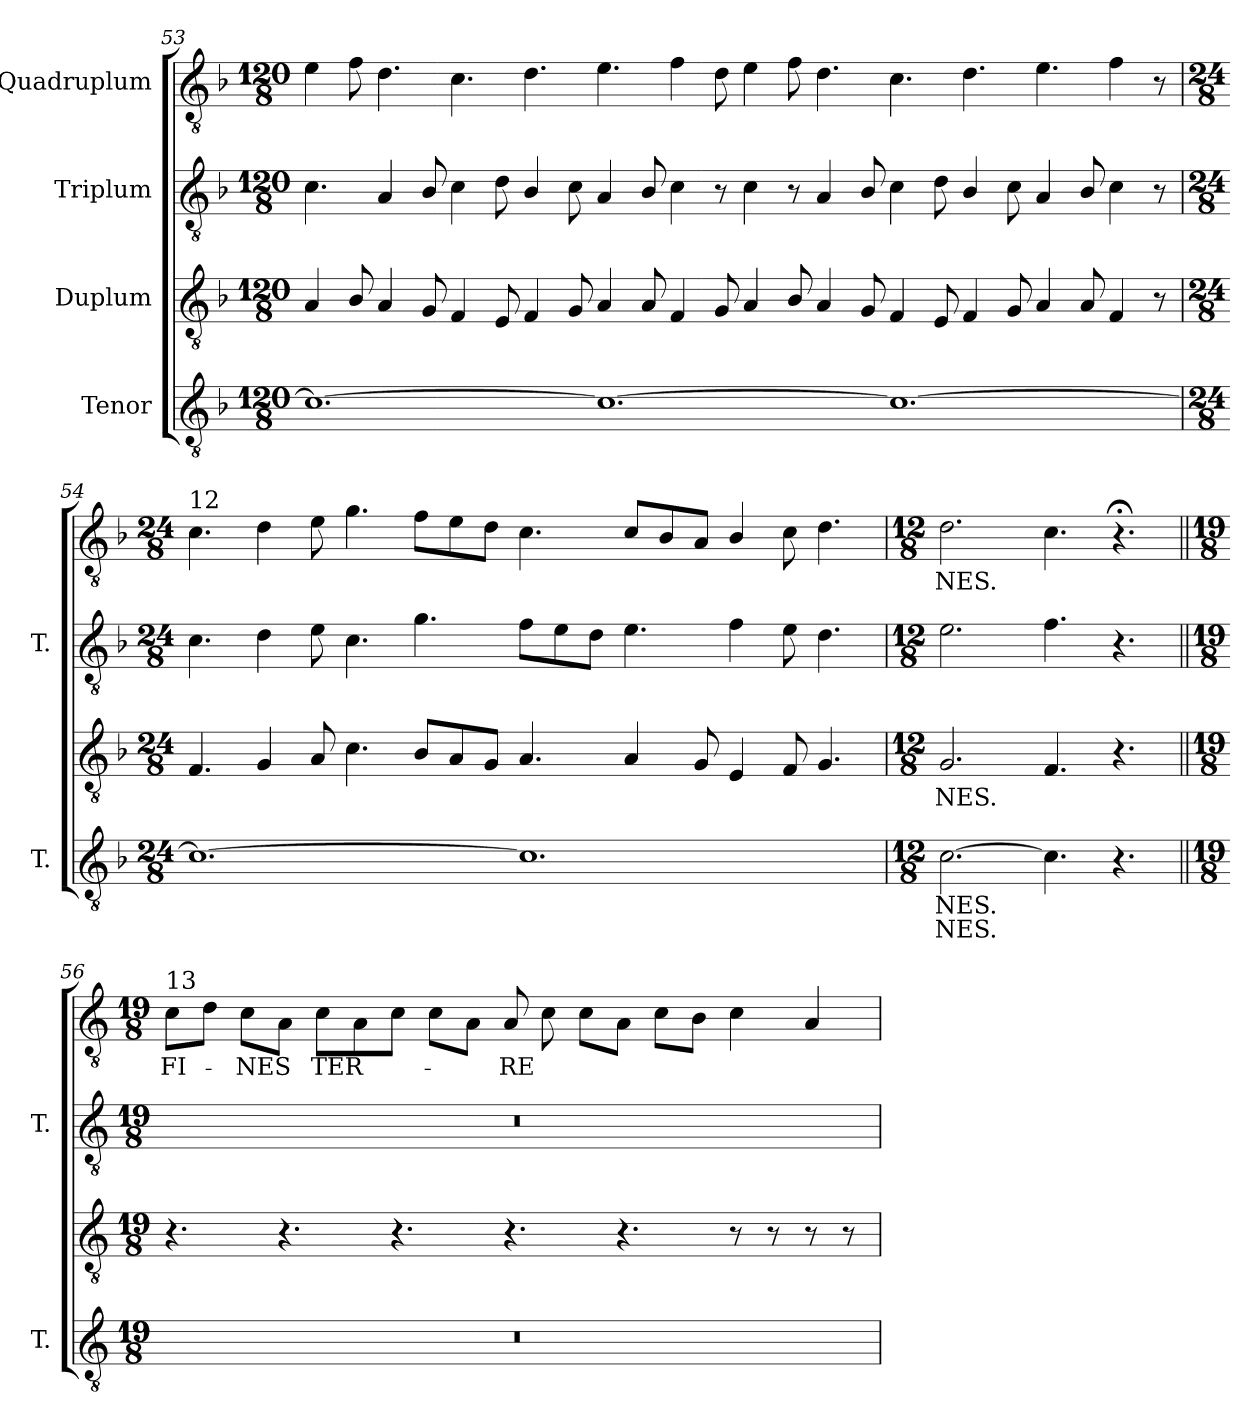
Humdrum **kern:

**kern	**text	**text	**kern	**text	**kern	**kern	**text
*part4	*part4	*part4	*part3	*part3	*part2	*part1	*part1
*staff4	*staff4	*staff4	*staff3	*staff3	*staff2	*staff1	*staff1
*I"Tenor	*	*	*I"Duplum	*	*I"Triplum	*I"Quadruplum	*
*I'T.	*	*	*	*	*I'T.	*	*
!!LO:PB:g=z
*clefGv2	*	*	*clefGv2	*	*clefGv2	*clefGv2	*
*ITrd7c12	*	*	*ITrd7c12	*	*ITrd7c12	*ITrd7c12	*
*k[b-]	*	*	*k[b-]	*	*k[b-]	*k[b-]	*
*F:	*	*	*F:	*	*F:	*F:	*
*M120/8	*	*	*M120/8	*	*M120/8	*M120/8	*
=53	=53	=53	=53	=53	=53	=53	=53
1.Ci_	.	.	4AAi/	.	4.Ci\	4Ei\	.
.	.	.	8BB-i/	.	.	8Fi\	.
.	.	.	4AAi/	.	4AAi/	4.Di\	.
.	.	.	8GGi/	.	8BB-i/	.	.
.	.	.	4FFi/	.	4Ci\	4.Ci\	.
.	.	.	8EEi/	.	8Di\	.	.
.	.	.	4FFi/	.	4BB-i/	4.Di\	.
.	.	.	8GGi/	.	8Ci\	.	.
1.Ci_	.	.	4AAi/	.	4AAi/	4.Ei\	.
.	.	.	8AAi/	.	8BB-i/	.	.
.	.	.	4FFi/	.	4Ci\	4Fi\	.
.	.	.	8GGi/	.	8r	8Di\	.
.	.	.	4AAi/	.	4Ci\	4Ei\	.
.	.	.	8BB-i/	.	8r	8Fi\	.
.	.	.	4AAi/	.	4AAi/	4.Di\	.
.	.	.	8GGi/	.	8BB-i/	.	.
1.Ci_	.	.	4FFi/	.	4Ci\	4.Ci\	.
.	.	.	8EEi/	.	8Di\	.	.
.	.	.	4FFi/	.	4BB-i/	4.Di\	.
.	.	.	8GGi/	.	8Ci\	.	.
.	.	.	4AAi/	.	4AAi/	4.Ei\	.
.	.	.	8AAi/	.	8BB-i/	.	.
.	.	.	4FFi/	.	4Ci\	4Fi\	.
.	.	.	8r	.	8r	8r	.
!!LO:LB:g=z
=54	=54	=54	=54	=54	=54	=54	=54
*M24/8	*	*	*M24/8	*	*M24/8	*M24/8	*
!	!	!	!	!	!	!LO:TX:a:t=12	!
1.Ci_	.	.	4.FFi/	.	4.Ci\	4.Ci\	.
.	.	.	4GGi/	.	4Di\	4Di\	.
.	.	.	8AAi/	.	8Ei\	8Ei\	.
.	.	.	4.Ci\	.	4.Ci\	4.Gi\	.
.	.	.	8BB-i/L	.	4.Gi\	8Fi\L	.
.	.	.	8AAi/	.	.	8Ei\	.
.	.	.	8GGi/J	.	.	8Di\J	.
1.Ci]	.	.	4.AAi/	.	8Fi\L	4.Ci\	.
.	.	.	.	.	8Ei\	.	.
.	.	.	.	.	8Di\J	.	.
.	.	.	4AAi/	.	4.Ei\	8Ci/L	.
.	.	.	.	.	.	8BB-i/	.
.	.	.	8GGi/	.	.	8AAi/J	.
.	.	.	4EEi/	.	4Fi\	4BB-i/	.
.	.	.	8FFi/	.	8Ei\	8Ci\	.
.	.	.	4.GGi/	.	4.Di\	4.Di\	.
=55	=55	=55	=55	=55	=55	=55	=55
*M12/8	*	*	*M12/8	*	*M12/8	*M12/8	*
!	!LO:LY:a:color=#000000	!LO:LY:b:color=#000000	!	!	!	!	!
!	!	!	!	!LO:LY:a:color=#000000	!	!	!
!	!	!	!	!	!	!	!LO:LY:b:color=#000000
[2.Ci\	-NES.	NES.	2.GGi/	-NES.	2.Ei\	2.Di\	-NES.
4.Ci\]	.	.	4.FFi/	.	4.Fi\	4.Ci\	.
4.r	.	.	4.r	.	4.r	4.r;	.
!!LO:LB:g=z
=56||	=56||	=56||	=56||	=56||	=56||	=56||	=56||
*k[]	*	*	*k[]	*	*k[]	*k[]	*
*C:	*	*	*C:	*	*C:	*C:	*
*M19/8	*	*	*M19/8	*	*M19/8	*M19/8	*
!LO:N:vis=1	!	!	!	!	!LO:N:vis=1	!	!
*	*	*	*	*	*	*MM73	*
!	!	!	!	!	!	!LO:TX:a:t=13	!
!	!	!	!	!	!	!	!LO:LY:b:color=#000000
8%19r	.	.	4.r	.	8%19r	8Ci\L	FI-
.	.	.	.	.	.	8Di\J	.
!	!	!	!	!	!	!	!LO:LY:b:color=#000000
.	.	.	.	.	.	8Ci\L	-NES
.	.	.	4.r	.	.	8AAi\J	.
!	!	!	!	!	!	!	!LO:LY:b:color=#000000
.	.	.	.	.	.	8Ci\L	TER-
.	.	.	.	.	.	8AAi\	.
.	.	.	4.r	.	.	8Ci\J	.
.	.	.	.	.	.	8Ci\L	.
.	.	.	.	.	.	8AAi\J	.
!	!	!	!	!	!	!	!LO:LY:b:color=#000000
.	.	.	4.r	.	.	8AAi/	-RE
.	.	.	.	.	.	8Ci\	.
.	.	.	.	.	.	8Ci\L	.
.	.	.	4.r	.	.	8AAi\J	.
.	.	.	.	.	.	8Ci\L	.
.	.	.	.	.	.	8BBi\J	.
.	.	.	8r	.	.	4Ci\	.
.	.	.	8r	.	.	.	.
.	.	.	8r	.	.	4AAi/	.
.	.	.	8r	.	.	.	.
=	=	=	=	=	=	=	=
*-	*-	*-	*-	*-	*-	*-	*-
